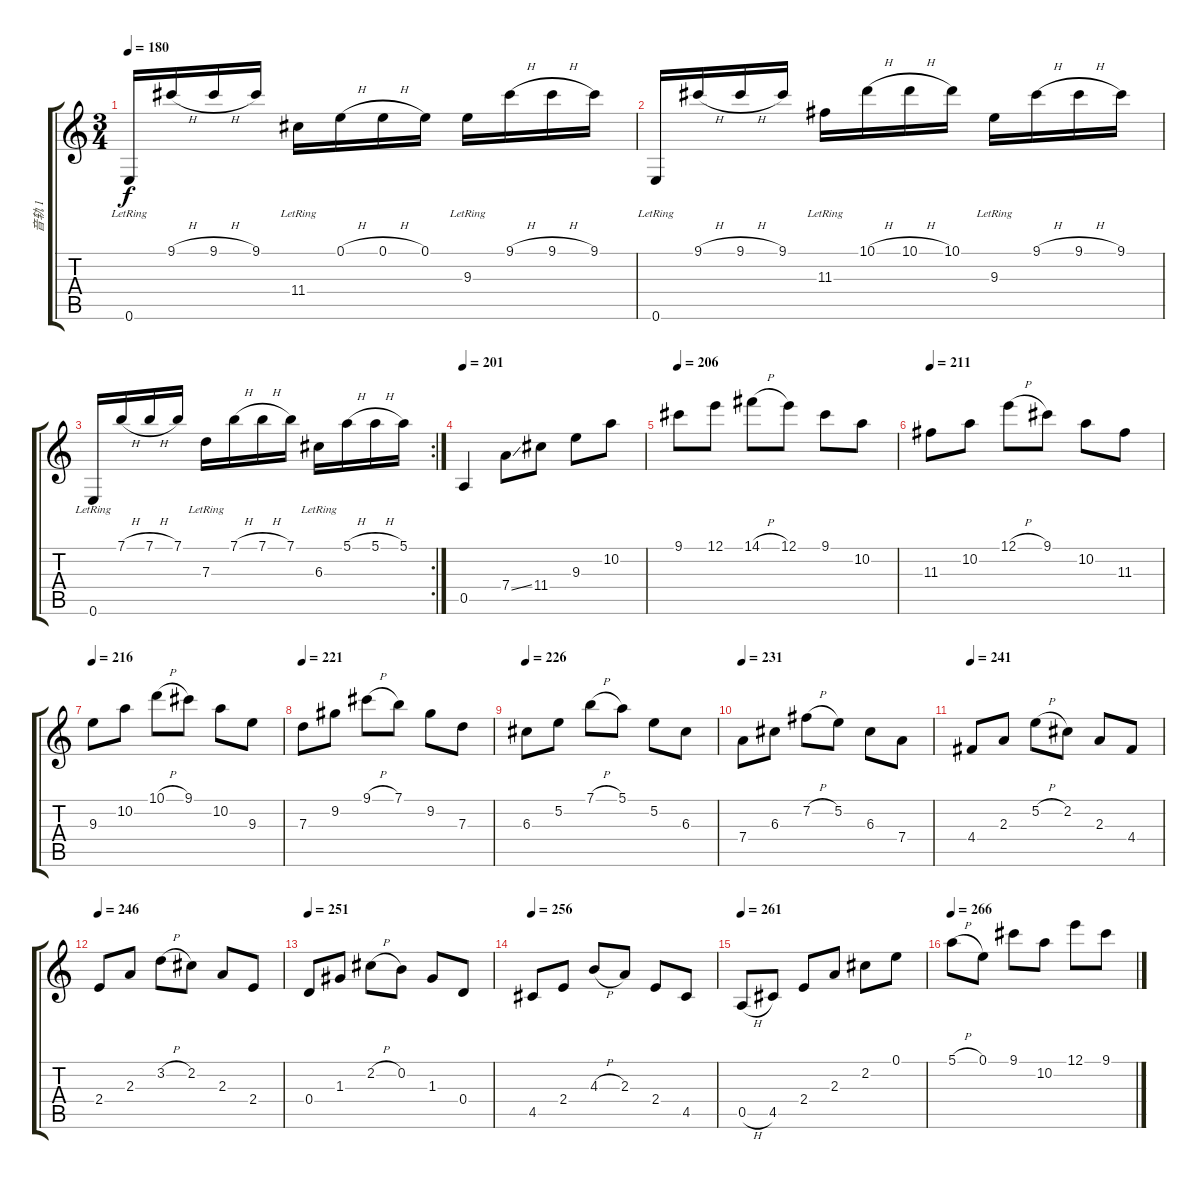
\track ("音轨 1" "音轨 1") {instrument acousticguitarnylon}
\staff {score tabs}
\tuning (E4 B3 G3 D3 A2 E2) {hide}
\ts (3 4)
\tempo 180
\clef g2
\ks c
0.6{lr}.16{dy f} 9.1{h}.16 9.1{h}.16 9.1.16 11.4{lr}.16 0.1{h}.16 0.1{h}.16 0.1.16 9.3{lr}.16 9.1{h}.16 9.1{h}.16 9.1.16 |
0.6{lr}.16 9.1{h}.16 9.1{h}.16 9.1.16 11.3{lr}.16 10.1{h}.16 10.1{h}.16 10.1.16 9.3{lr}.16 9.1{h}.16 9.1{h}.16 9.1.16 |
\rc 2
0.6{lr}.16 7.1{h}.16 7.1{h}.16 7.1.16 7.3{lr}.16 7.1{h}.16 7.1{h}.16 7.1.16 6.3{lr}.16 5.1{h}.16 5.1{h}.16 5.1.16 |
\tempo 201
0.5.4 7.4{ss}.8 11.4.8 9.3.8 10.2.8 |
\tempo 206
9.1.8 12.1.8 14.1{h}.8 12.1.8 9.1.8 10.2.8 |
\tempo 211
11.3.8 10.2.8 12.1{h}.8 9.1.8 10.2.8 11.3.8 |
\tempo 216
9.3.8 10.2.8 10.1{h}.8 9.1.8 10.2.8 9.3.8 |
\tempo 221
7.3.8 9.2.8 9.1{h}.8 7.1.8 9.2.8 7.3.8 |
\tempo 226
6.3.8 5.2.8 7.1{h}.8 5.1.8 5.2.8 6.3.8 |
\tempo 231
7.4.8 6.3.8 7.2{h}.8 5.2.8 6.3.8 7.4.8 |
\tempo 241
4.4.8 2.3.8 5.2{h}.8 2.2.8 2.3.8 4.4.8 |
\tempo 246
2.4.8 2.3.8 3.2{h}.8 2.2.8 2.3.8 2.4.8 |
\tempo 251
0.4.8 1.3.8 2.2{h}.8 0.2.8 1.3.8 0.4.8 |
\tempo 256
4.5.8 2.4.8 4.3{h}.8 2.3.8 2.4.8 4.5.8 |
\tempo 261
0.5{h}.8 4.5.8 2.4.8 2.3.8 2.2.8 0.1.8 |
\tempo 266
5.1{h}.8 0.1.8 9.1.8 10.2.8 12.1.8 9.1.8
